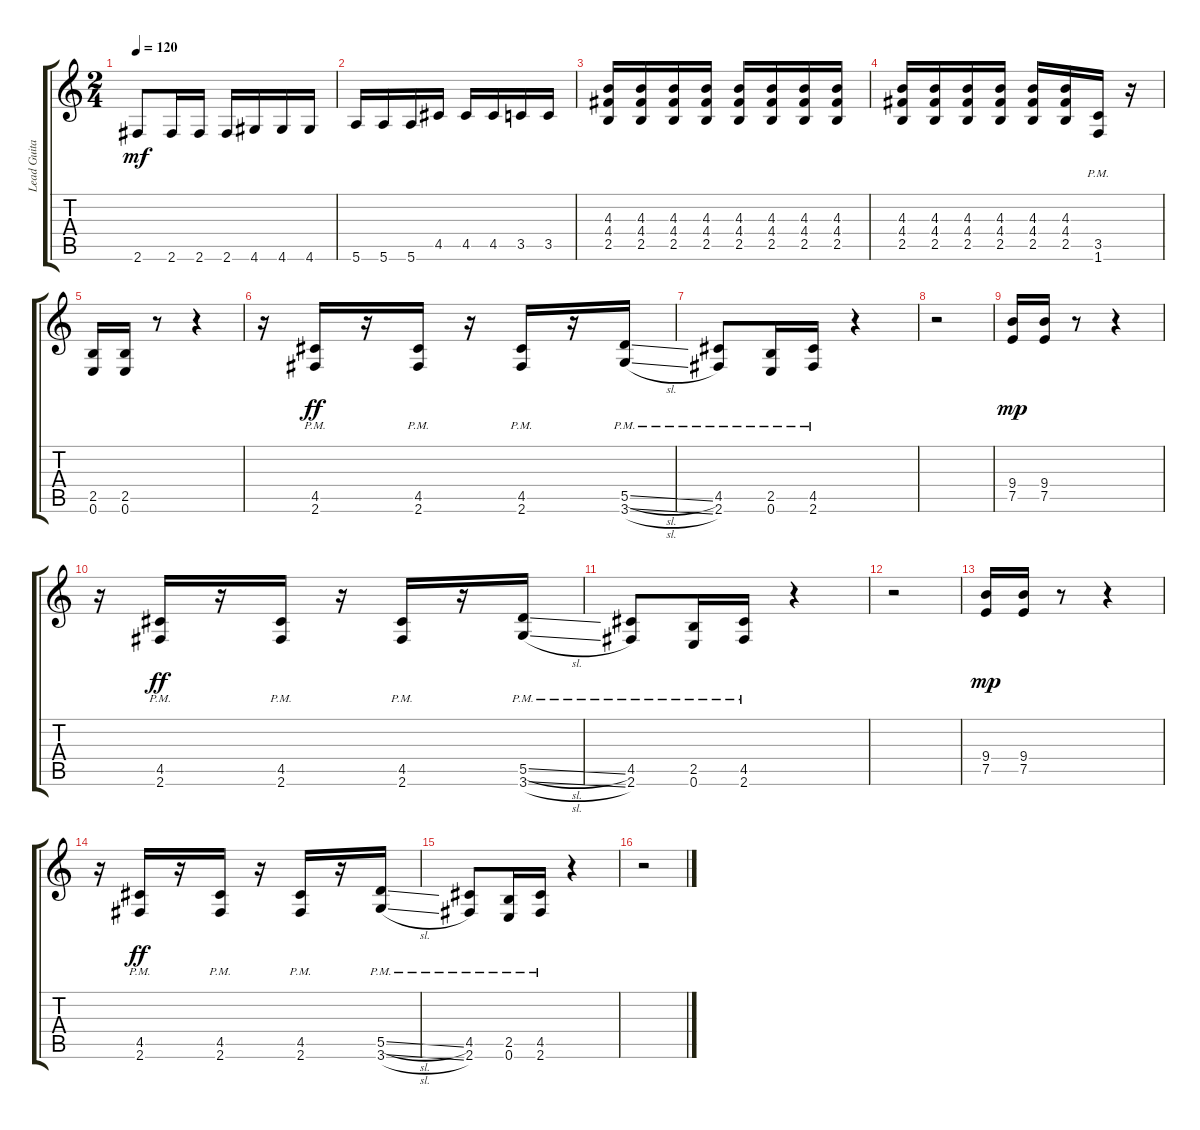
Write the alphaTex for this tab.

\track ("Lead Guitar" "Lead Guita") {instrument distortionguitar}
\staff {score tabs}
\tuning (E4 B3 G3 D3 A2 E2) {hide}
\ts (2 4)
\tempo 120
\clef g2
\ks c
2.6.8{dy mf} 2.6.16 2.6.16 2.6.16 4.6.16 4.6.16 4.6.16 |
5.6.16 5.6.16 5.6.16 4.5.16 4.5.16 4.5.16 3.5.16 3.5.16 |
(4.3 4.4 2.5).16 (4.3 4.4 2.5).16 (4.3 4.4 2.5).16 (4.3 4.4 2.5).16 (4.3 4.4 2.5).16 (4.3 4.4 2.5).16 (4.3 4.4 2.5).16 (4.3 4.4 2.5).16 |
(4.3 4.4 2.5).16 (4.3 4.4 2.5).16 (4.3 4.4 2.5).16 (4.3 4.4 2.5).16 (4.3 4.4 2.5).16 (4.3 4.4 2.5).16 (3.5{pm} 1.6{pm}).16 r.16 |
(2.5 0.6).16 (2.5 0.6).16 r.8 r.4 |
r.16 (4.5{pm} 2.6{pm}).16{dy ff} r.16 (4.5{pm} 2.6{pm}).16 r.16 (4.5{pm} 2.6{pm}).16 r.16 (5.5{sl pm} 3.6{sl pm}).16 |
(4.5{pm} 2.6{pm}).8 (2.5{pm} 0.6{pm}).16 (4.5{pm} 2.6{pm}).16 r.4 |
r.2 |
(9.4 7.5).16{dy mp} (9.4 7.5).16 r.8 r.4 |
r.16 (4.5{pm} 2.6{pm}).16{dy ff} r.16 (4.5{pm} 2.6{pm}).16 r.16 (4.5{pm} 2.6{pm}).16 r.16 (5.5{sl pm} 3.6{sl pm}).16 |
(4.5{pm} 2.6{pm}).8 (2.5{pm} 0.6{pm}).16 (4.5{pm} 2.6{pm}).16 r.4 |
r.2 |
(9.4 7.5).16{dy mp} (9.4 7.5).16 r.8 r.4 |
r.16 (4.5{pm} 2.6{pm}).16{dy ff} r.16 (4.5{pm} 2.6{pm}).16 r.16 (4.5{pm} 2.6{pm}).16 r.16 (5.5{sl pm} 3.6{sl pm}).16 |
(4.5{pm} 2.6{pm}).8 (2.5{pm} 0.6{pm}).16 (4.5{pm} 2.6{pm}).16 r.4 |
r.2
